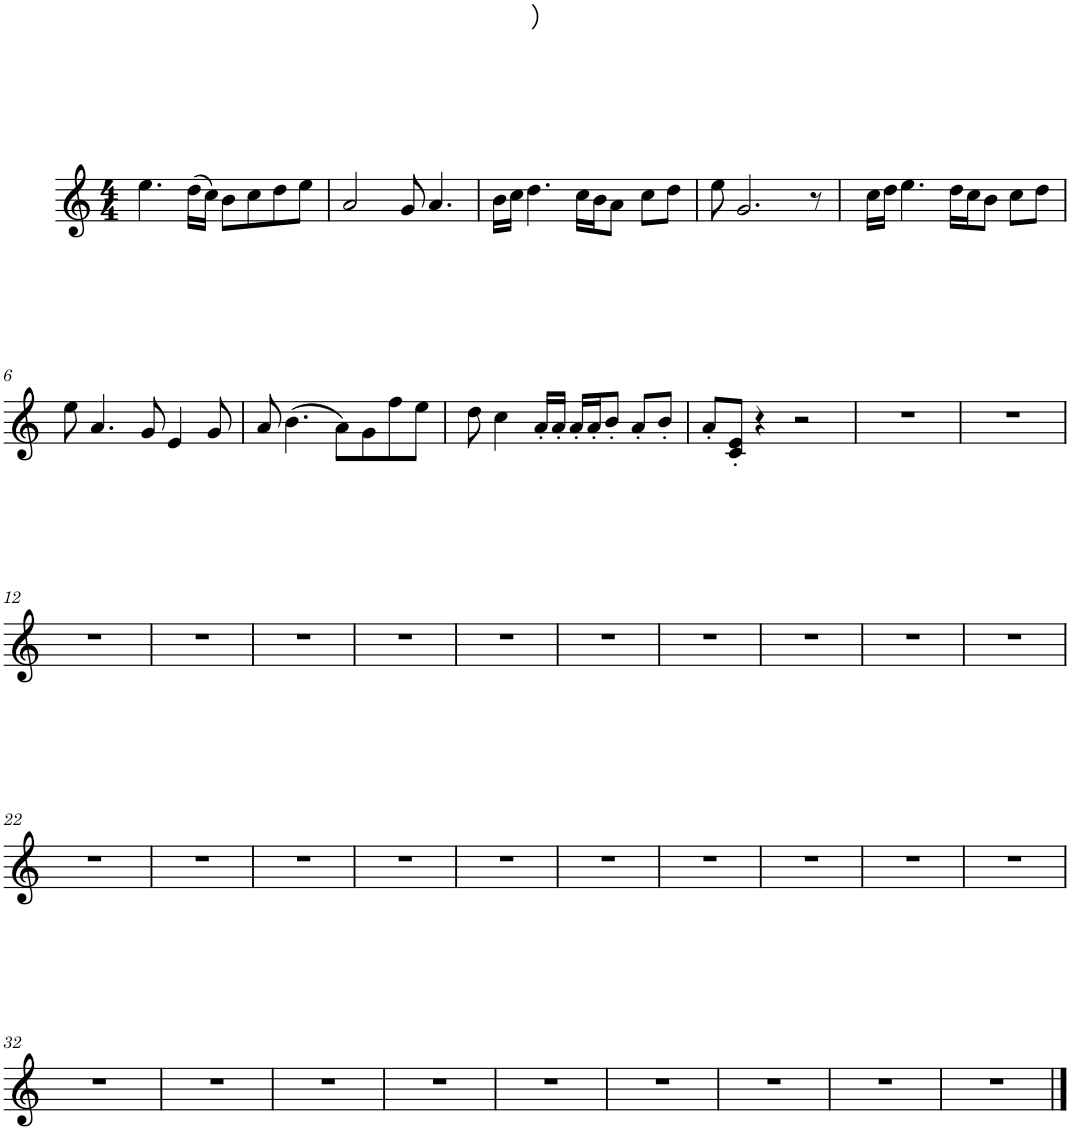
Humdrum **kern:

**kern
*part1
*staff1
*I"小提琴
*clefG2
*k[]
*M4/4
=1
4.ee\
(16dd\LL
16cc\JJ)
8b\L
8cc\
8dd\
8ee\J
=2
2a/
8g/
4.a/
=3
16b\LL
16cc\JJ
4.dd\
16cc\LL
16b\J
8a\J
8cc\L
8dd\J
=4
8ee\
2.g/
8r
=5
16cc\LL
16dd\JJ
4.ee\
16dd\LL
16cc\J
8b\J
8cc\L
8dd\J
!!LO:LB:g=z
=6
8ee\
4.a/
8g/
4e/
8g/
=7
8a/
(4.b\
8a\L)
8g\
8ff\
8ee\J
=8
8dd\
4cc\
16a'/LL
16a'/JJ
16a'/LL
16a'/J
8b'/J
8a'/L
8b'/J
=9
8a'/L
8c/' 8e/'J
4r
2r
=10
1r
=11
1r
!!LO:LB:g=z
=12
1r
=13
1r
=14
1r
=15
1r
=16
1r
=17
1r
=18
1r
=19
1r
=20
1r
=21
1r
!!LO:LB:g=z
=22
1r
=23
1r
=24
1r
=25
1r
=26
1r
=27
1r
=28
1r
=29
1r
=30
1r
=31
1r
!!LO:LB:g=z
=32
1r
=33
1r
=34
1r
=35
1r
=36
1r
=37
1r
=38
1r
=39
1r
=40
1r
==
*-
